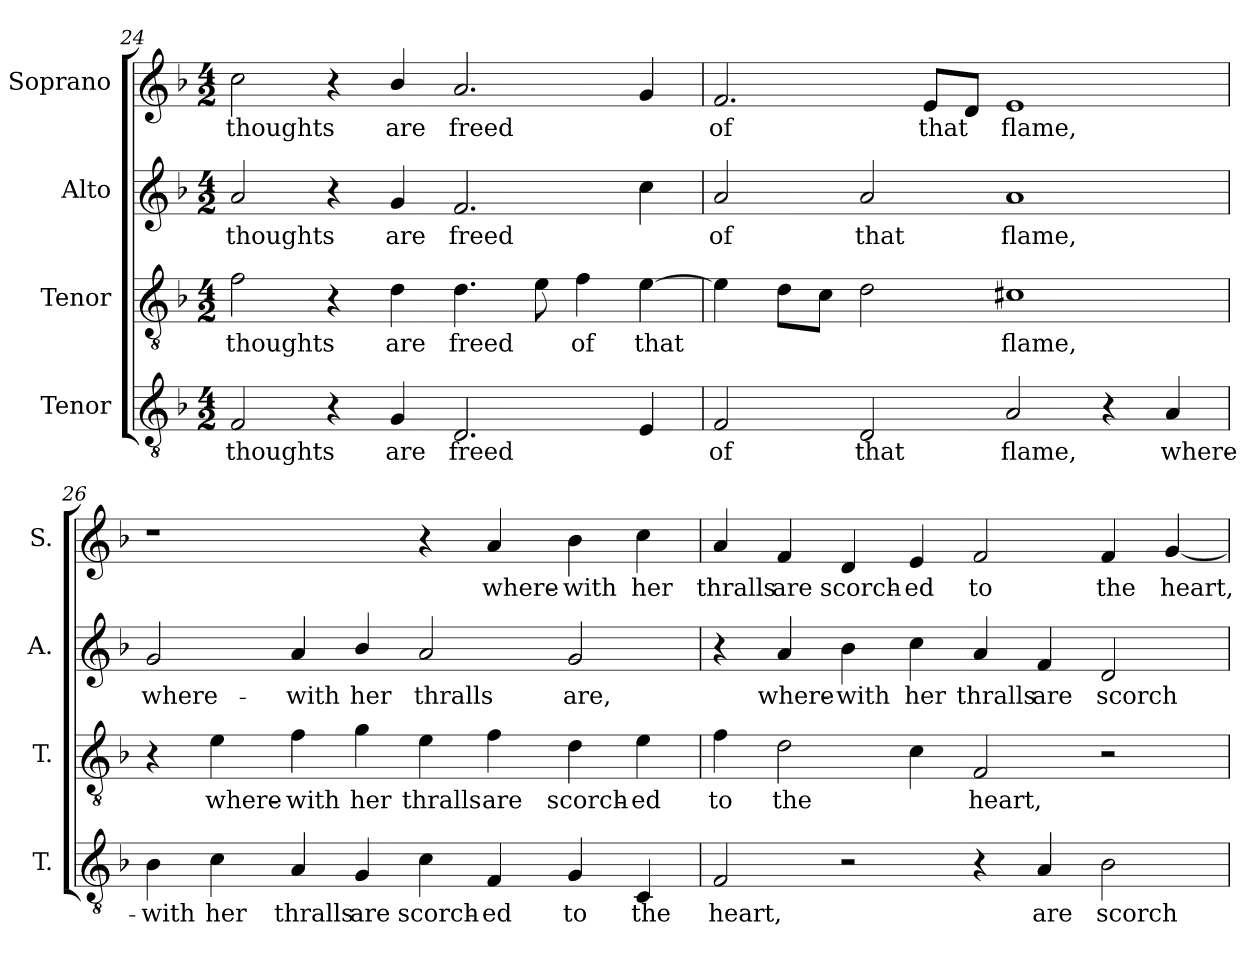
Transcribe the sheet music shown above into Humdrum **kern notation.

**kern	**text	**kern	**text	**kern	**text	**kern	**text
*part4	*part4	*part3	*part3	*part2	*part2	*part1	*part1
*staff4	*staff4	*staff3	*staff3	*staff2	*staff2	*staff1	*staff1
*I"Tenor	*	*I"Tenor	*	*I"Alto	*	*I"Soprano	*
*I'T.	*	*I'T.	*	*I'A.	*	*I'S.	*
*clefGv2	*	*clefGv2	*	*clefG2	*	*clefG2	*
*ITrd7c12	*	*ITrd7c12	*	*	*	*	*
*k[b-]	*	*k[b-]	*	*k[b-]	*	*k[b-]	*
*F:	*	*F:	*	*F:	*	*F:	*
*M4/2	*	*M4/2	*	*M4/2	*	*M4/2	*
=24	=24	=24	=24	=24	=24	=24	=24
!	!LO:LY:b:color=#000000	!	!	!	!	!	!
!	!	!	!LO:LY:b:color=#000000	!	!	!	!
!	!	!	!	!	!LO:LY:b:color=#000000	!	!
!	!	!	!	!	!	!	!LO:LY:b:color=#000000
2FFi/	thoughts	2Fi\	thoughts	2ai/	thoughts	2cci\	thoughts
4r	.	4r	.	4r	.	4r	.
!	!LO:LY:b:color=#000000	!	!	!	!	!	!
!	!	!	!LO:LY:b:color=#000000	!	!	!	!
!	!	!	!	!	!LO:LY:b:color=#000000	!	!
!	!	!	!	!	!	!	!LO:LY:b:color=#000000
4GGi/	are	4Di\	are	4gi/	are	4b-i/	are
!	!LO:LY:b:color=#000000	!	!	!	!	!	!
!	!	!	!LO:LY:b:color=#000000	!	!	!	!
!	!	!	!	!	!LO:LY:b:color=#000000	!	!
!	!	!	!	!	!	!	!LO:LY:b:color=#000000
2.DDi/	freed	4.Di\	freed	2.fi/	freed	2.ai/	freed
.	.	8Ei\	.	.	.	.	.
!	!	!	!LO:LY:b:color=#000000	!	!	!	!
.	.	4Fi\	of	.	.	.	.
!	!	!	!LO:LY:b:color=#000000	!	!	!	!
4EEi/	.	[4Ei\	that	4cci\	.	4gi/	.
=25	=25	=25	=25	=25	=25	=25	=25
!	!LO:LY:b:color=#000000	!	!	!	!	!	!
!	!	!	!	!	!LO:LY:b:color=#000000	!	!
!	!	!	!	!	!	!	!LO:LY:b:color=#000000
2FFi/	of	4Ei\]	.	2ai/	of	2.fi/	of
.	.	8Di\L	.	.	.	.	.
.	.	8Ci\J	.	.	.	.	.
!	!LO:LY:b:color=#000000	!	!	!	!	!	!
!	!	!	!	!	!LO:LY:b:color=#000000	!	!
2DDi/	that	2Di\	.	2ai/	that	.	.
!	!	!	!	!	!	!	!LO:LY:b:color=#000000
.	.	.	.	.	.	8ei/L	that
.	.	.	.	.	.	8di/J	.
!	!LO:LY:b:color=#000000	!	!	!	!	!	!
!	!	!	!LO:LY:b:color=#000000	!	!	!	!
!	!	!	!	!	!LO:LY:b:color=#000000	!	!
!	!	!	!	!	!	!	!LO:LY:b:color=#000000
2AAi/	flame,	1C#Xi	flame,	1ai	flame,	1ei	flame,
4r	.	.	.	.	.	.	.
!	!LO:LY:b:color=#000000	!	!	!	!	!	!
4AAi/	where-	.	.	.	.	.	.
!!LO:LB:g=z
=26	=26	=26	=26	=26	=26	=26	=26
!	!LO:LY:b:color=#000000	!	!	!	!	!	!
!	!	!	!	!	!LO:LY:b:color=#000000	!	!
4BB-i\	-with	4r	.	2gi/	where-	1r	.
!	!LO:LY:b:color=#000000	!	!	!	!	!	!
!	!	!	!LO:LY:b:color=#000000	!	!	!	!
4Ci\	her	4Ei\	where-	.	.	.	.
!	!LO:LY:b:color=#000000	!	!	!	!	!	!
!	!	!	!LO:LY:b:color=#000000	!	!	!	!
!	!	!	!	!	!LO:LY:b:color=#000000	!	!
4AAi/	thralls	4Fi\	-with	4ai/	-with	.	.
!	!LO:LY:b:color=#000000	!	!	!	!	!	!
!	!	!	!LO:LY:b:color=#000000	!	!	!	!
!	!	!	!	!	!LO:LY:b:color=#000000	!	!
4GGi/	are	4Gi\	her	4b-i/	her	.	.
!	!LO:LY:b:color=#000000	!	!	!	!	!	!
!	!	!	!LO:LY:b:color=#000000	!	!	!	!
!	!	!	!	!	!LO:LY:b:color=#000000	!	!
4Ci\	scorch-	4Ei\	thralls	2ai/	thralls	4r	.
!	!LO:LY:b:color=#000000	!	!	!	!	!	!
!	!	!	!LO:LY:b:color=#000000	!	!	!	!
!	!	!	!	!	!	!	!LO:LY:b:color=#000000
4FFi/	-ed	4Fi\	are	.	.	4ai/	where-
!	!LO:LY:b:color=#000000	!	!	!	!	!	!
!	!	!	!LO:LY:b:color=#000000	!	!	!	!
!	!	!	!	!	!LO:LY:b:color=#000000	!	!
!	!	!	!	!	!	!	!LO:LY:b:color=#000000
4GGi/	to	4Di\	scorch-	2gi/	are,	4b-i\	-with
!	!LO:LY:b:color=#000000	!	!	!	!	!	!
!	!	!	!LO:LY:b:color=#000000	!	!	!	!
!	!	!	!	!	!	!	!LO:LY:b:color=#000000
4CCi/	the	4Ei\	-ed	.	.	4cci\	her
=27	=27	=27	=27	=27	=27	=27	=27
!	!LO:LY:b:color=#000000	!	!	!	!	!	!
!	!	!	!LO:LY:b:color=#000000	!	!	!	!
!	!	!	!	!	!	!	!LO:LY:b:color=#000000
2FFi/	heart,	4Fi\	to	4r	.	4ai/	thralls
!	!	!	!LO:LY:b:color=#000000	!	!	!	!
!	!	!	!	!	!LO:LY:b:color=#000000	!	!
!	!	!	!	!	!	!	!LO:LY:b:color=#000000
.	.	2Di\	the	4ai/	where-	4fi/	are
!	!	!	!	!	!LO:LY:b:color=#000000	!	!
!	!	!	!	!	!	!	!LO:LY:b:color=#000000
2r	.	.	.	4b-i\	-with	4di/	scorch-
!	!	!	!	!	!LO:LY:b:color=#000000	!	!
!	!	!	!	!	!	!	!LO:LY:b:color=#000000
.	.	4Ci\	.	4cci\	her	4ei/	-ed
!	!	!	!LO:LY:b:color=#000000	!	!	!	!
!	!	!	!	!	!LO:LY:b:color=#000000	!	!
!	!	!	!	!	!	!	!LO:LY:b:color=#000000
4r	.	2FFi/	heart,	4ai/	thralls	2fi/	to
!	!LO:LY:b:color=#000000	!	!	!	!	!	!
!	!	!	!	!	!LO:LY:b:color=#000000	!	!
4AAi/	are	.	.	4fi/	are	.	.
!	!LO:LY:b:color=#000000	!	!	!	!	!	!
!	!	!	!	!	!LO:LY:b:color=#000000	!	!
!	!	!	!	!	!	!	!LO:LY:b:color=#000000
2BB-i\	scorch-	2r	.	2di/	scorch-	4fi/	the
!	!	!	!	!	!	!	!LO:LY:b:color=#000000
.	.	.	.	.	.	[4gi/	heart,
=	=	=	=	=	=	=	=
*-	*-	*-	*-	*-	*-	*-	*-
